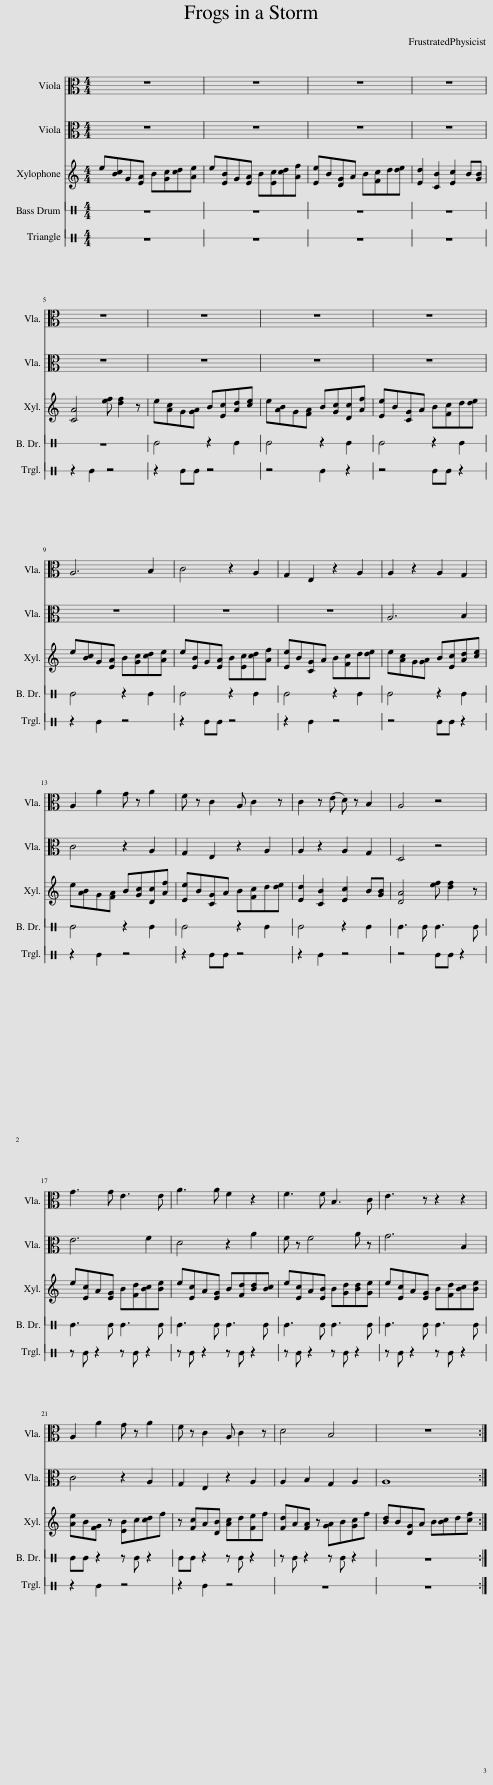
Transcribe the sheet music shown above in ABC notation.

X:1
%%score 1 2 3 4 5
L:1/8
M:4/4
I:linebreak $
K:C
V:1 alto
V:2 alto
V:3 treble transpose=12
V:4 perc stafflines=1
K:none
V:5 perc stafflines=1
K:none
V:1
 z8 | z8 | z8 | z8 |$ z8 | %5
 z8 | z8 | z8 |$ A,6 B,2 | C4 z2 A,2 | %10
 G,2 E,2 z2 A,2 | A,2 z2 A,2 G,2 |$ A,2 A2 G z A2 | F z C2 A, C2 z | C2 z (E D) z B,2 | %15
 A,4 z4 |$ G3 G E3 E | A3 A F2 z2 | F3 F B,3 C | E3 z z2 z2 |$ %20
 A,2 A2 G z A2 | F z C2 A, C2 z | D4 B,4 | z8 :| %24
V:2
 z8 | z8 | z8 | z8 |$ z8 | %5
 z8 | z8 | z8 |$ z8 | z8 | %10
 z8 | A,6 B,2 |$ C4 z2 A,2 | G,2 E,2 z2 A,2 | A,2 z2 A,2 G,2 | %15
 D,4 z4 |$ E6 F2 | D4 z2 A2 | F z F4 A z | G6 B,2 |$ %20
 C4 z2 A,2 | G,2 E,2 z2 A,2 | A,2 B,2 G,2 A,2 | A,8 :| %24
V:3
 e[Bc]G[EA] B[Gc][cd][Ae] | e[EB]G[EA] B[Ec][cd][Af] | [Ee]B[DG]A B[Fc]d[de] | [Ed]2 [CB]2 [Ec]2 B[GB] |$ [CA]4 [ef] [df]2 z | %5
 e[Ac]G[GA] B[Ec][Ad][ce] | e[AB]G[FA] B[Gc][Dc][Af] | [Ee]B[CG]A B[Fc]d[de] |$ e[Bc]G[EA] B[Gc][cd][Ae] | e[EB]G[EA] B[Ec][cd][Af] | %10
 [Ee]B[CG]A B[Fc]d[de] | e[Ac]G[GA] B[Ec][Ad][ce] |$ e[AB]G[FA] B[Gc][Dc][Af] | [Ee]B[CG]A B[Fc]d[de] | [Ed]2 [CB]2 [Ec]2 B[GB] | %15
 [DA]4 [ef] [df]2 z |$ e[Ec]A[EG] B[Fd][Bc][Be] | e[Ec]A[EG] B[Fd][Bd][Bc] | e[Ec]A[EB] B[Gd][Bd][Ge] | e[Ec]A[EG] B[Fd][Bc][Be] |$ %20
 [Ae]B[FG] z [EB]c[cd]f | z [Fc]A[DB] [Ac]d[Fe]f | [Fd]A[FA] z [GA]B[Gc]f | [Bd]B[DG]A B[Bc]d[cf] :| %24
V:4
 z8 | z8 | z8 | z8 |$ z8 | %5
 E4 z2 E2 | E4 z2 E2 | E4 z2 E2 |$ E4 z2 E2 | E4 z2 E2 | %10
 E4 z2 E2 | E4 z2 E2 |$ E4 z2 E2 | E4 z2 E2 | E4 z2 E2 | %15
 E3 E E3 E |$ E3 E E3 E | E3 E E3 E | E3 E E3 E | E3 E E3 E |$ %20
 EE z2 z E z2 | EE z2 z E z2 | z E z2 z E z2 | z8 :| %24
V:5
 z8 | z8 | z8 | z8 |$ z2 E2 z4 | %5
 z2 EE z4 | z4 E2 z2 | z4 EE z2 |$ z2 E2 z4 | z2 EE z4 | %10
 z2 E2 z4 | z4 EE z2 |$ z2 E2 z4 | z2 EE z4 | z2 E2 z4 | %15
 z4 EE z2 |$ z E z2 z E z2 | z E z2 z E z2 | z E z2 z E z2 | z E z2 z E z2 |$ %20
 z2 E2 z4 | z2 E2 z4 | z8 | z8 :| %24
